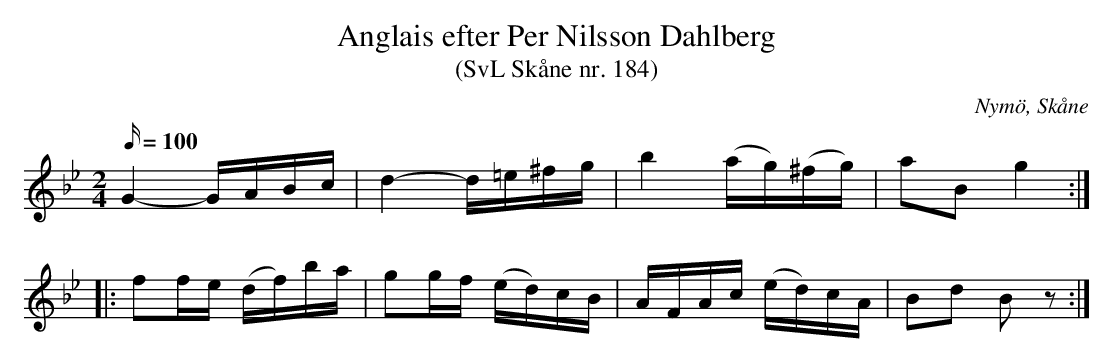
X:1
T:Anglais efter Per Nilsson Dahlberg
T:(SvL Skåne nr. 184)
O:Nymö, Skåne
M:2/4
Q:100
L:1/16
K:Bb
G4- GABc | d4- d=e^fg | b4 (ag)(^fg) | a2B2 g4 :|
|: f2fe (df)ba | g2gf (ed)cB | AFAc (ed)cA | B2d2 B2 z2 :|
